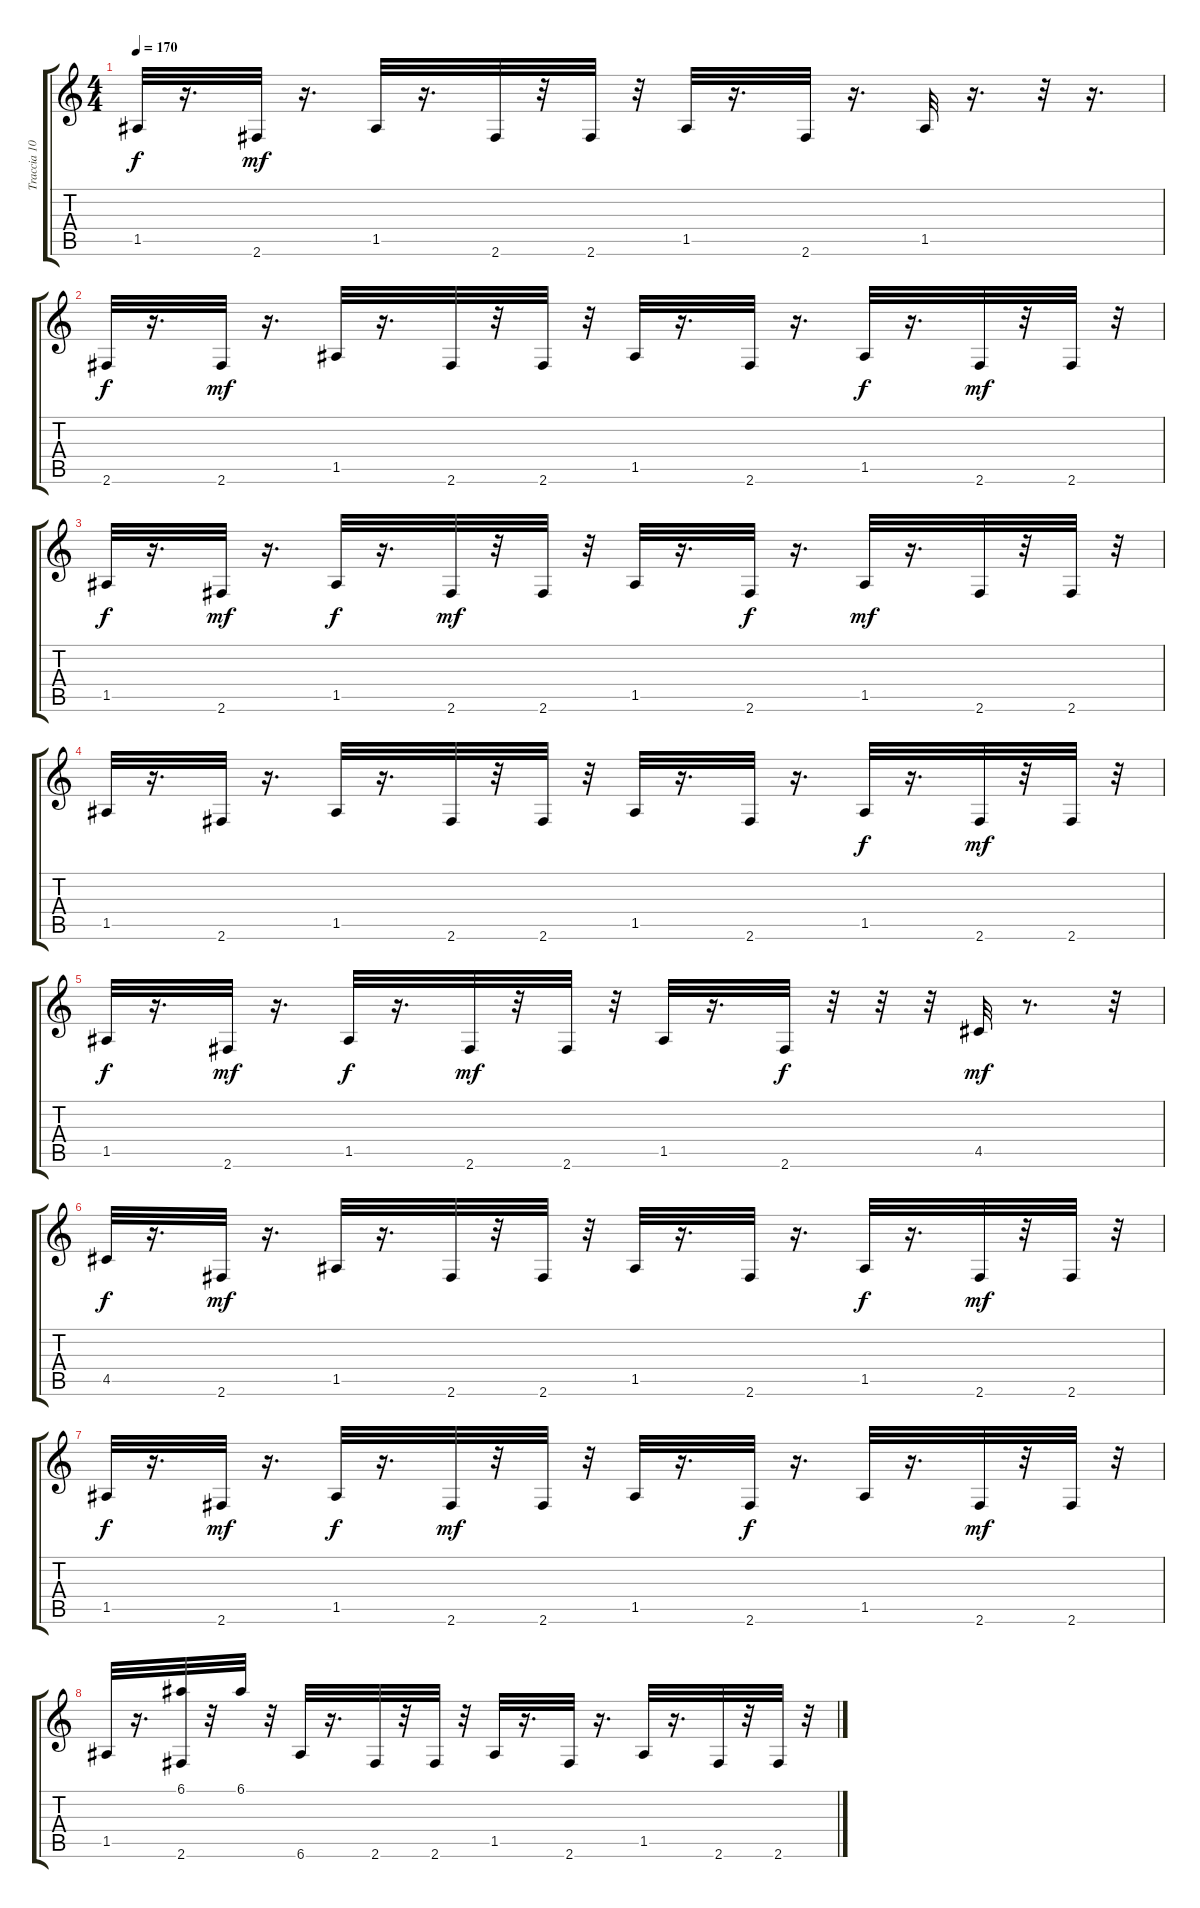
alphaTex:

\track ("Traccia 10" "Traccia 10") {instrument acousticguitarsteel}
\staff {score tabs}
\tuning (E4 B3 G3 D3 A2 E2) {hide}
\ts (4 4)
\tempo 170
\clef g2
\ks c
1.5.32{dy f} r.16{d} 2.6.32{dy mf} r.16{d} 1.5.32 r.16{d} 2.6.32 r.32 2.6.32 r.32 1.5.32 r.16{d} 2.6.32 r.16{d} 1.5.32 r.16{d} r.32 r.16{d} |
2.6.32{dy f} r.16{d} 2.6.32{dy mf} r.16{d} 1.5.32 r.16{d} 2.6.32 r.32 2.6.32 r.32 1.5.32 r.16{d} 2.6.32 r.16{d} 1.5.32{dy f} r.16{d} 2.6.32{dy mf} r.32 2.6.32 r.32 |
1.5.32{dy f} r.16{d} 2.6.32{dy mf} r.16{d} 1.5.32{dy f} r.16{d} 2.6.32{dy mf} r.32 2.6.32 r.32 1.5.32 r.16{d} 2.6.32{dy f} r.16{d} 1.5.32{dy mf} r.16{d} 2.6.32 r.32 2.6.32 r.32 |
1.5.32 r.16{d} 2.6.32 r.16{d} 1.5.32 r.16{d} 2.6.32 r.32 2.6.32 r.32 1.5.32 r.16{d} 2.6.32 r.16{d} 1.5.32{dy f} r.16{d} 2.6.32{dy mf} r.32 2.6.32 r.32 |
1.5.32{dy f} r.16{d} 2.6.32{dy mf} r.16{d} 1.5.32{dy f} r.16{d} 2.6.32{dy mf} r.32 2.6.32 r.32 1.5.32 r.16{d} 2.6.32{dy f} r.32 r.32 r.32 4.5.32{dy mf} r.8{d} r.32 |
4.5.32{dy f} r.16{d} 2.6.32{dy mf} r.16{d} 1.5.32 r.16{d} 2.6.32 r.32 2.6.32 r.32 1.5.32 r.16{d} 2.6.32 r.16{d} 1.5.32{dy f} r.16{d} 2.6.32{dy mf} r.32 2.6.32 r.32 |
1.5.32{dy f} r.16{d} 2.6.32{dy mf} r.16{d} 1.5.32{dy f} r.16{d} 2.6.32{dy mf} r.32 2.6.32 r.32 1.5.32 r.16{d} 2.6.32{dy f} r.16{d} 1.5.32 r.16{d} 2.6.32{dy mf} r.32 2.6.32 r.32 |
1.5.32 r.16{d} (6.1 2.6).32 r.32 6.1.32 r.32 6.6.32 r.16{d} 2.6.32 r.32 2.6.32 r.32 1.5.32 r.16{d} 2.6.32 r.16{d} 1.5.32 r.16{d} 2.6.32 r.32 2.6.32 r.32
